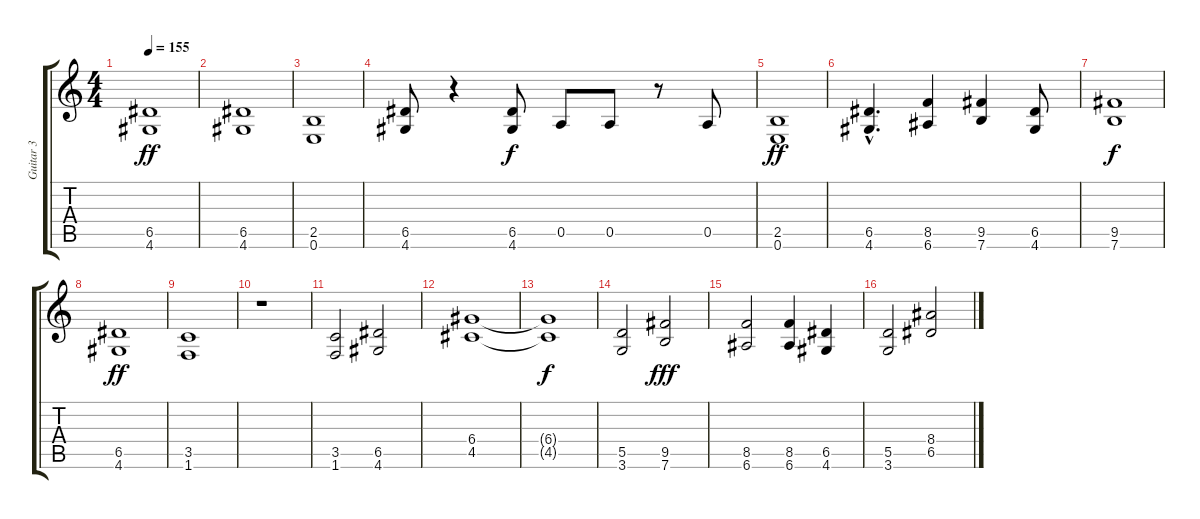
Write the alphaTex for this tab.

\track ("Guitar 3" "Guitar 3") {instrument distortionguitar}
\staff {score tabs}
\tuning (E4 B3 G3 D3 A2 E2) {hide}
\ts (4 4)
\tempo 155
\clef g2
\ks c
(6.5 4.6).1{dy ff} |
(6.5 4.6).1 |
(2.5 0.6).1 |
(6.5 4.6).8 r.4 (6.5 4.6).8{dy f} 0.5.8 0.5.8 r.8 0.5.8 |
(2.5 0.6).1{dy ff} |
(6.5{hac} 4.6{hac}).4{d} (8.5 6.6).4 (9.5 7.6).4 (6.5 4.6).8 |
(9.5 7.6).1{dy f} |
(6.5 4.6).1{dy ff} |
(3.5 1.6).1 |
r.1 |
(3.5 1.6).2 (6.5 4.6).2 |
(6.4 4.5).1 |
(6.4{t} 4.5{t}).1{dy f} |
(5.5 3.6).2 (9.5 7.6).2{dy fff} |
(8.5 6.6).2 (8.5 6.6).4 (6.5 4.6).4 |
(5.5 3.6).2 (8.4 6.5).2
